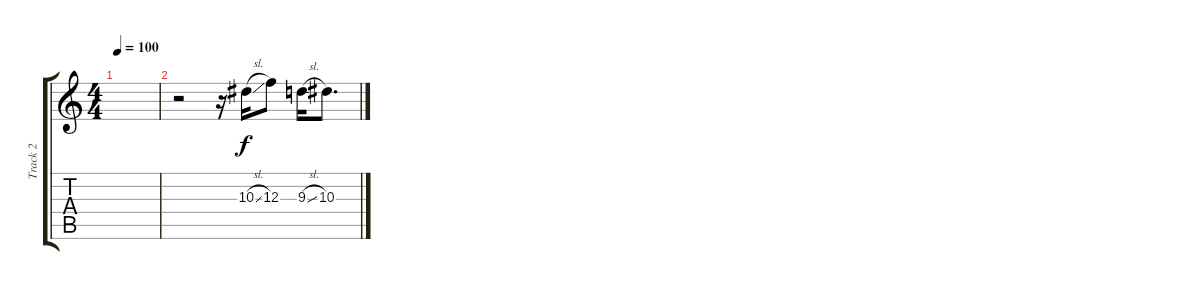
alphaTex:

\track ("Track 2" "Track 2") {instrument electricguitarclean}
\staff {score tabs}
\tuning (D4 A3 F3 C3 G2 C2) {hide}
\ts (4 4)
\tempo 100
\clef g2
\ks c
|
r.2 r.16 10.3{sl}.16 12.3.8 9.3{sl}.16 10.3.8{d}
